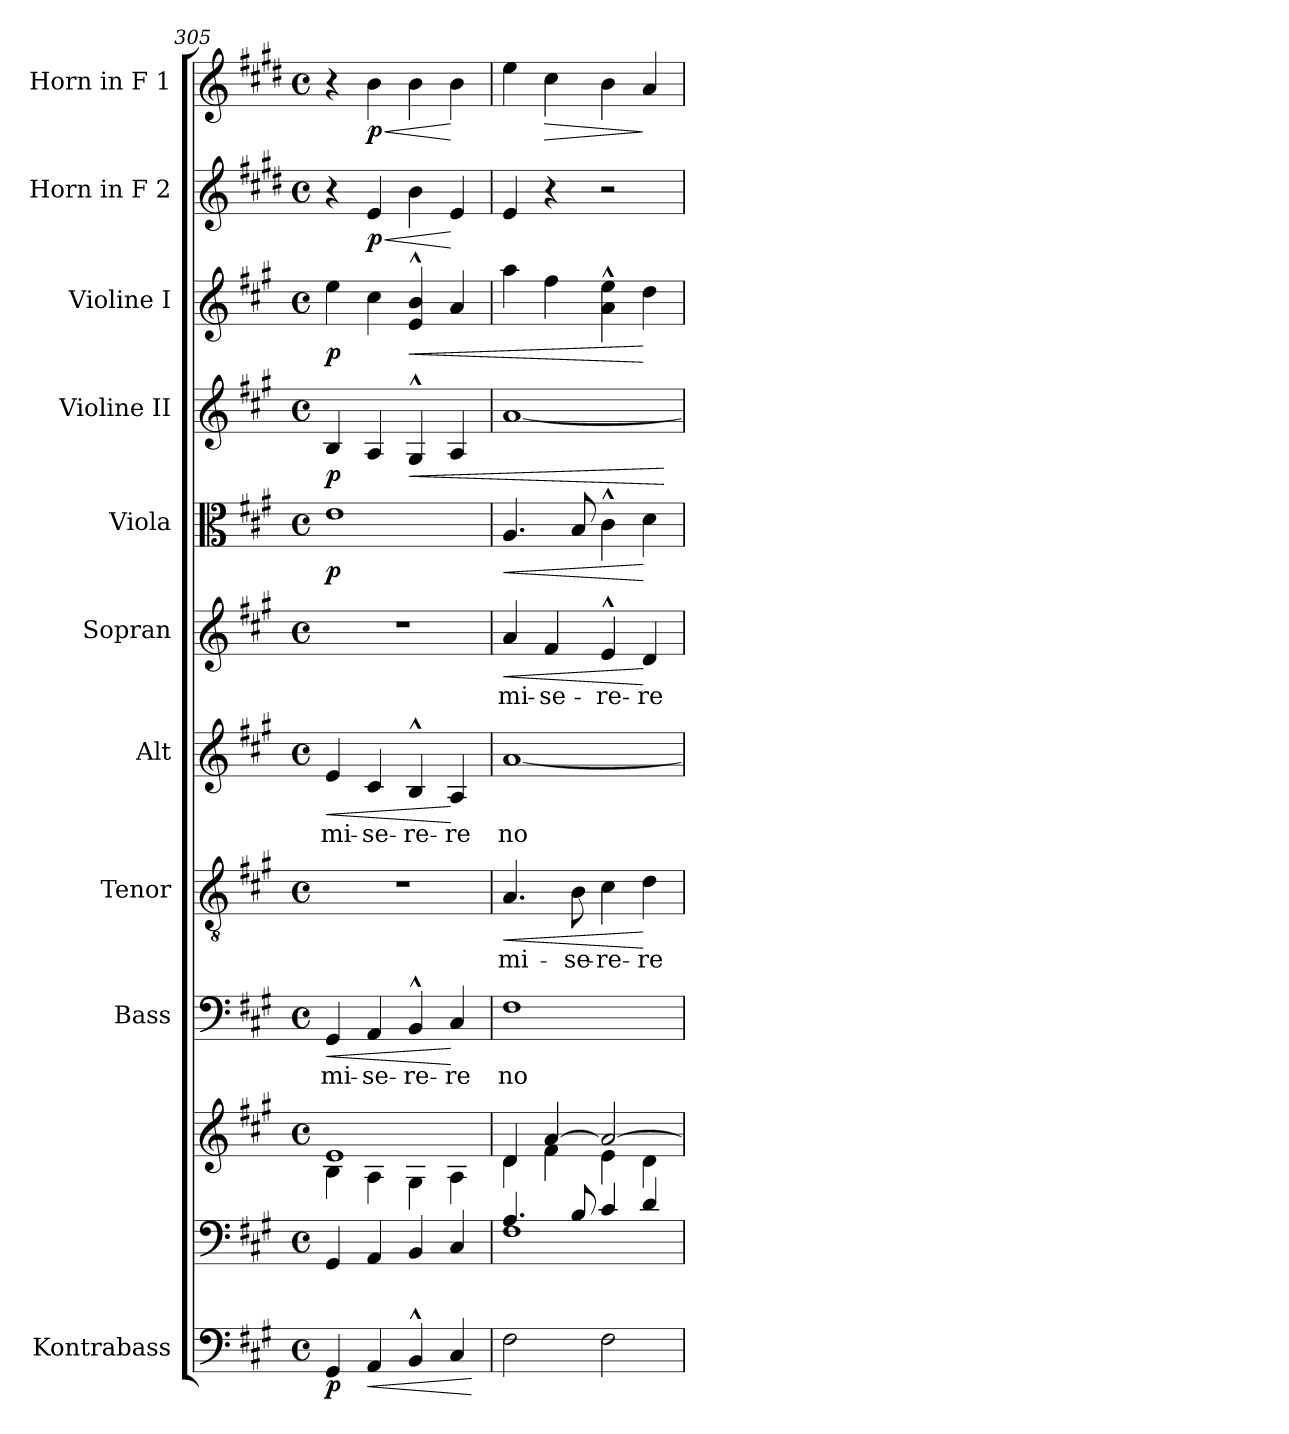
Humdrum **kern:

**kern	**dynam	**kern	**kern	**kern	**text	**dynam	**kern	**text	**dynam	**kern	**text	**dynam	**kern	**text	**dynam	**kern	**dynam	**kern	**dynam	**kern	**dynam	**kern	**dynam	**kern	**dynam
*part11	*part11	*part10	*part10	*part9	*part9	*part9	*part8	*part8	*part8	*part7	*part7	*part7	*part6	*part6	*part6	*part5	*part5	*part4	*part4	*part3	*part3	*part2	*part2	*part1	*part1
*staff12	*staff12	*staff11	*staff10	*staff9	*staff9	*staff9	*staff8	*staff8	*staff8	*staff7	*staff7	*staff7	*staff6	*staff6	*staff6	*staff5	*staff5	*staff4	*staff4	*staff3	*staff3	*staff2	*staff2	*staff1	*staff1
*I"Kontrabass	*	*	*	*I"Bass	*	*	*I"Tenor	*	*	*I"Alt	*	*	*I"Sopran	*	*	*I"Viola	*	*I"Violine II	*	*I"Violine I	*	*I"Horn in F 2	*	*I"Horn in F 1	*
*I'Kb.	*	*	*	*I'B.	*	*	*I'T.	*	*	*I'A.	*	*	*I'S.	*	*	*I'Vla.	*	*I'Vl. II	*	*I'Vl. I	*	*	*	*	*
*clefF4	*	*clefF4	*clefG2	*clefF4	*	*	*clefGv2	*	*	*clefG2	*	*	*clefG2	*	*	*clefC3	*	*clefG2	*	*clefG2	*	*clefG2	*	*clefG2	*
*ITrd7c12	*	*	*	*	*	*	*	*	*	*	*	*	*	*	*	*	*	*	*	*	*	*ITrd4c7	*	*ITrd4c7	*
*k[f#c#g#]	*	*k[f#c#g#]	*k[f#c#g#]	*k[f#c#g#]	*	*	*k[f#c#g#]	*	*	*k[f#c#g#]	*	*	*k[f#c#g#]	*	*	*k[f#c#g#]	*	*k[f#c#g#]	*	*k[f#c#g#]	*	*k[f#c#g#]	*	*k[f#c#g#]	*
*A:	*	*A:	*A:	*A:	*	*	*A:	*	*	*A:	*	*	*A:	*	*	*A:	*	*A:	*	*A:	*	*A:	*	*A:	*
*M4/4	*	*M4/4	*M4/4	*M4/4	*	*	*M4/4	*	*	*M4/4	*	*	*M4/4	*	*	*M4/4	*	*M4/4	*	*M4/4	*	*M4/4	*	*M4/4	*
*met(c)	*	*met(c)	*met(c)	*met(c)	*	*	*met(c)	*	*	*met(c)	*	*	*met(c)	*	*	*met(c)	*	*met(c)	*	*met(c)	*	*met(c)	*	*met(c)	*
=305	=305	=305	=305	=305	=305	=305	=305	=305	=305	=305	=305	=305	=305	=305	=305	=305	=305	=305	=305	=305	=305	=305	=305	=305	=305
*	*	*	*^	*	*	*	*	*	*	*	*	*	*	*	*	*	*	*	*	*	*	*	*	*	*
!	!LO:DY:b	!	!	!	!	!LO:LY:b	!LO:HP:b	!	!	!	!	!LO:LY:b	!LO:HP:b	!	!	!	!	!LO:DY:b	!	!LO:DY:b	!	!LO:DY:b	!	!	!	!
4GGG#/	p	4GG#/	1e	4B\	4GG#/	mi-	<	1r	.	.	4e/	mi-	<	1r	.	.	1e	p	4B/	p	4ee\	p	4r	.	4r	.
!	!LO:HP:b	!	!	!	!	!LO:LY:b	!	!	!	!	!	!LO:LY:b	!	!	!	!	!	!	!	!	!	!	!	!LO:HP:b	!	!LO:HP:b
!	!	!	!	!	!	!	!	!	!	!	!	!	!	!	!	!	!	!	!	!	!	!	!	!LO:DY:n=1:b	!	!LO:DY:n=1:b
4AAA/	<	4AA/	.	4A\	4AA/	-se-	.	.	.	.	4c#/	-se-	.	.	.	.	.	.	4A/	.	4cc#\	.	4A/	< p	4e\	< p
!	!	!	!	!	!	!LO:LY:b	!	!	!	!	!	!LO:LY:b	!	!	!	!	!	!	!	!LO:HP:b	!	!LO:HP:b	!	!	!	!
4BBB^^>/	.	4BB/	.	4G#\	4BB^^>/	-re-	.	.	.	.	4B^^>/	-re-	.	.	.	.	.	.	4G#^^>/	<	4e/^^> 4b/^^>	<	4e\	.	4e\	.
!	!	!	!	!	!	!LO:LY:b	!	!	!	!	!	!LO:LY:b	!	!	!	!	!	!	!	!	!	!	!	!	!	!
4CC#/	.	4C#/	.	4A\	4C#/	-re	[	.	.	.	4A/	-re	[	.	.	.	.	.	4A/	.	4a/	.	4A/	[	4e\	[
*	*	*	*v	*v	*	*	*	*	*	*	*	*	*	*	*	*	*	*	*	*	*	*	*	*	*	*
.	[	.	.	.	.	.	.	.	.	.	.	.	.	.	.	.	.	.	.	.	.	.	.	.	.
=306	=306	=306	=306	=306	=306	=306	=306	=306	=306	=306	=306	=306	=306	=306	=306	=306	=306	=306	=306	=306	=306	=306	=306	=306	=306
*	*	*^	*^	*	*	*	*	*	*	*	*	*	*	*	*	*	*	*	*	*	*	*	*	*	*
!	!	!	!	!	!	!	!LO:LY:b	!	!	!LO:LY:b	!LO:HP:b	!	!LO:LY:b	!	!	!LO:LY:b	!LO:HP:b	!	!LO:HP:b	!	!	!	!	!	!	!	!
2FF#\	.	4.A/	1F#	4d/	4d\	1F#	no-	.	4.A/	mi-	<	[1a	no-	.	4a/	mi-	<	4.A/	<	[1a	.	4aa\	.	4A/	.	4a\	.
!	!	!	!	!	!	!	!	!	!	!	!	!	!	!	!	!LO:LY:b	!	!	!	!	!	!	!	!	!	!	!LO:HP:b
.	.	.	.	[>4a/	4f#\	.	.	.	.	.	.	.	.	.	4f#/	-se-	.	.	.	.	.	4ff#\	.	4r	.	4f#\	>
!	!	!	!	!	!	!	!	!	!	!LO:LY:b	!	!	!	!	!	!	!	!	!	!	!	!	!	!	!	!	!
.	.	8B/	.	.	.	.	.	.	8B\	-se-	.	.	.	.	.	.	.	8B/	.	.	.	.	.	.	.	.	.
!	!	!	!	!	!	!	!	!	!	!LO:LY:b	!	!	!	!	!	!LO:LY:b	!	!	!	!	!	!	!	!	!	!	!
2FF#\	.	4c#/	.	2a/_	4e\	.	.	.	4c#\	-re-	.	.	.	.	4e^^>/	-re-	.	4c#^^>\	.	.	.	4a\^^> 4ee\^^>	.	2r	.	4e\	.
!	!	!	!	!	!	!	!	!	!	!LO:LY:b	!	!	!	!	!	!LO:LY:b	!	!	!	!	!	!	!	!	!	!	!
.	.	4d/	.	.	4d\	.	.	.	4d\	-re	[	.	.	.	4d/	-re	[	4d\	[	.	.	4dd\	[	.	.	4d/	]
*	*	*v	*v	*	*	*	*	*	*	*	*	*	*	*	*	*	*	*	*	*	*	*	*	*	*	*	*
*	*	*	*v	*v	*	*	*	*	*	*	*	*	*	*	*	*	*	*	*	*	*	*	*	*	*	*
.	.	.	.	.	.	.	.	.	.	.	.	.	.	.	.	.	.	.	[	.	.	.	.	.	.
=	=	=	=	=	=	=	=	=	=	=	=	=	=	=	=	=	=	=	=	=	=	=	=	=	=
*-	*-	*-	*-	*-	*-	*-	*-	*-	*-	*-	*-	*-	*-	*-	*-	*-	*-	*-	*-	*-	*-	*-	*-	*-	*-
